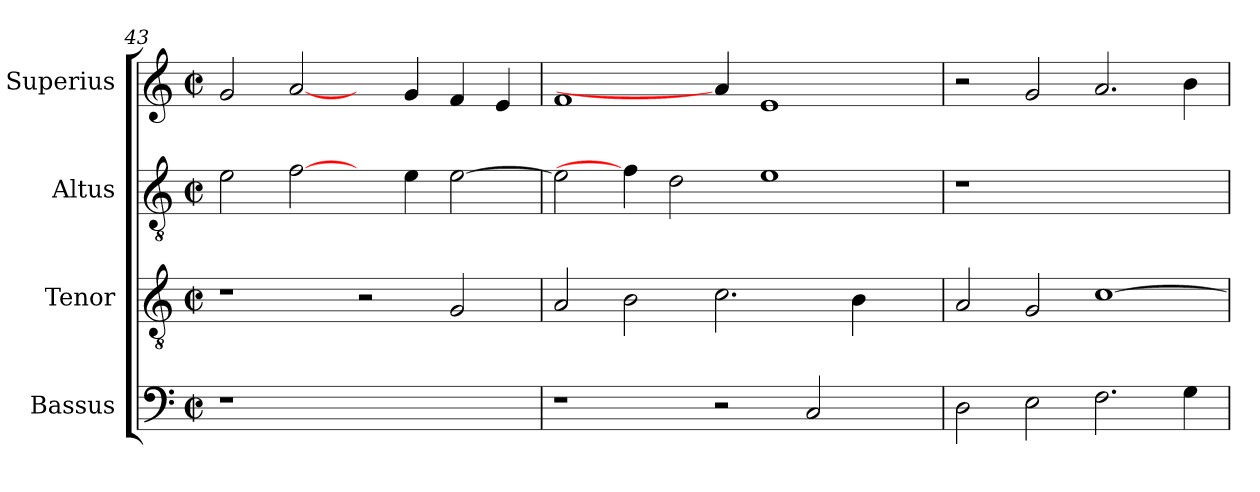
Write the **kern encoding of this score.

**kern	**kern	**kern	**kern
*part4	*part3	*part2	*part1
*staff4	*staff3	*staff2	*staff1
*I"Bassus	*I"Tenor	*I"Altus	*I"Superius
*I'B.	*I'T.	*I'T.	*I'S.
*clefF4	*clefGv2	*clefGv2	*clefG2
*	*ITrd7c12	*ITrd7c12	*
*k[]	*k[]	*k[]	*k[]
*C:	*C:	*C:	*C:
*M2/2	*M2/2	*M2/2	*M2/2
*met(c|)	*met(c|)	*met(c|)	*met(c|)
=43	=43	=43	=43
!LO:N:vis=1	!	!	!
1r	1r	2Ei\	2gi/
.	.	[2Fi\	[2ai/
1ryy	2r	4ryy	4ryy
.	.	4Ei\	4gi/
.	2GGi/	[>2Ei\	4fi/
.	.	.	4ei/
=44	=44	=44	=44
1r	2AAi/	2Ei\]	1fi
.	2BBi\	4Fi\]	.
.	.	2Di\	.
2r	2.Ci\	.	4ai/]
.	.	1Ei	1ei
2Ci/	.	.	.
.	4BBi\	.	.
4ryy	4ryy	.	.
!!LO:LB:g=z
=45	=45	=45	=45
!	!	!LO:N:vis=1	!
2Di\	2AAi/	1r	2r
2Ei\	2GGi/	.	2gi/
2.Fi\	[>1Ci	1ryy	2.ai/
4Gi\	.	.	4bi\
=	=	=	=
*-	*-	*-	*-
